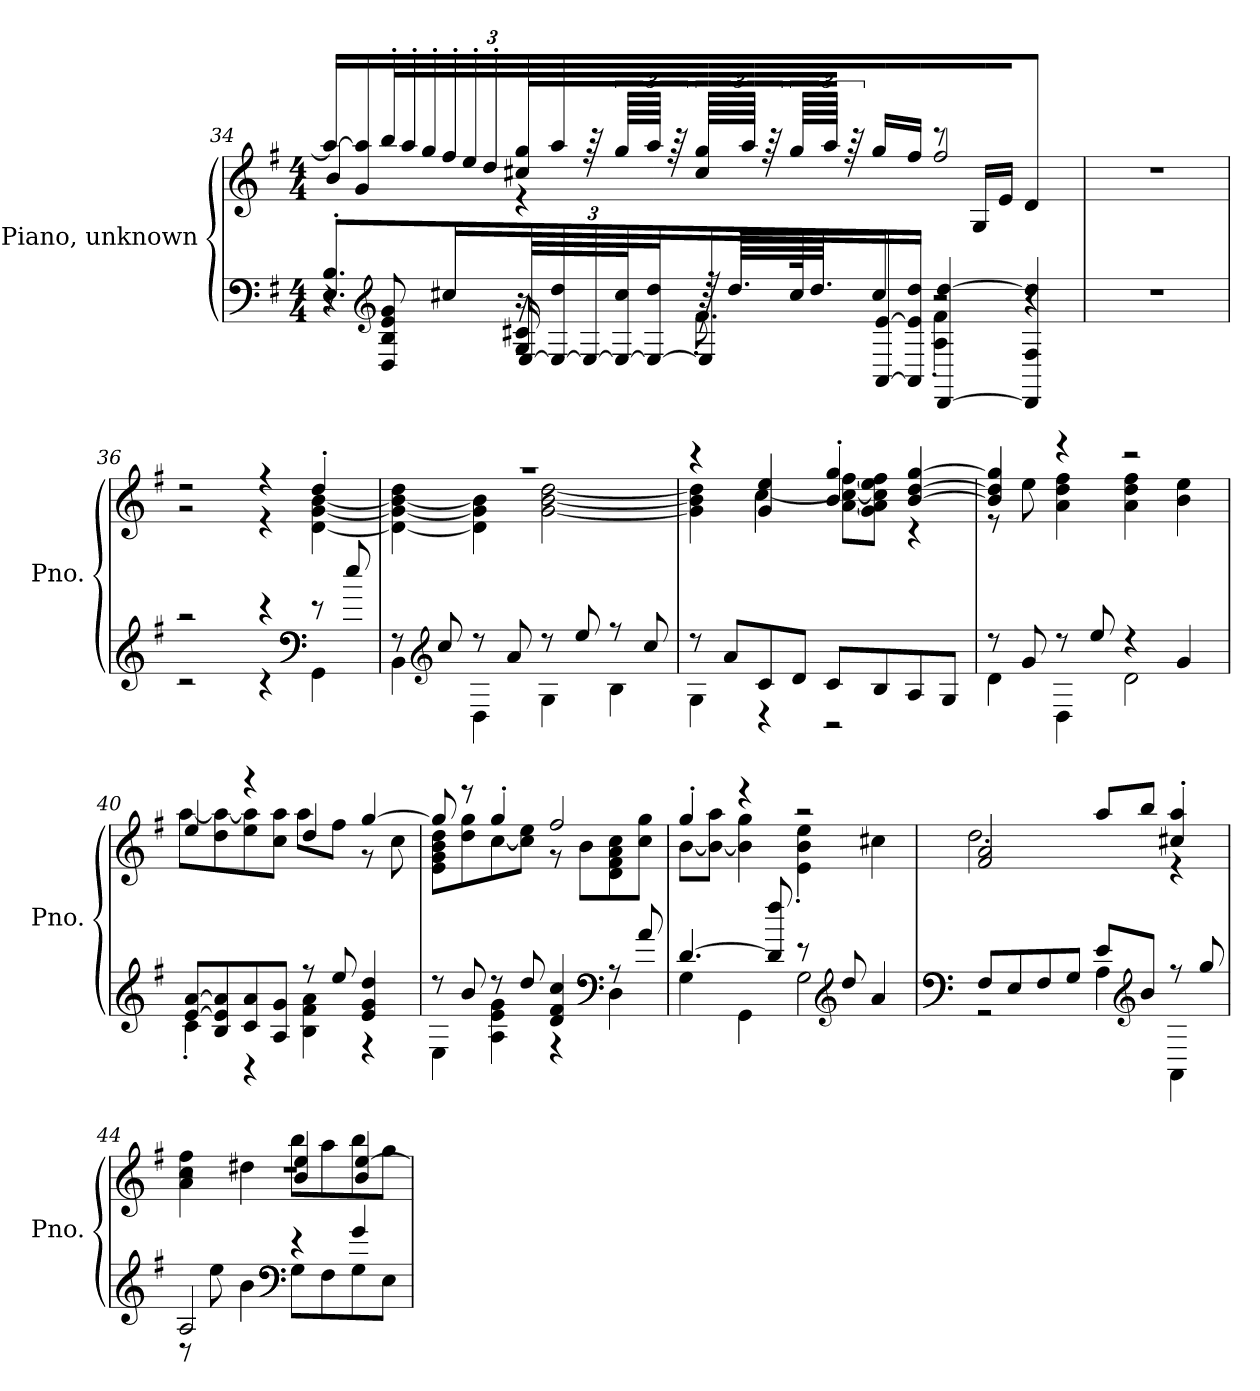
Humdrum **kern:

**kern	**kern
*part1	*part1
*staff2	*staff1
*I"Piano, unknown	*
*I'Pno.	*
!!LO:PB:g=z
*clefF4	*clefG2
*k[f#]	*k[f#]
*M4/4	*M4/4
=34	=34
*^	*^
*	*^	*	*
8r	4r	8.E/' 8.B/'L	16aa/LL_	4b/
.	.	.	16g/ 16aa/]	.
*clefG2	*	*	*	*
*	*	*	*Xbrackettup	*
8D/ 8B/ 8e/ 8g/	.	.	48bb'/L	.
.	.	.	48aa'/	.
.	.	.	48gg'/	.
.	.	16cc#X/L	48ff#'/	.
.	.	.	48ee'/	.
.	.	.	48dd'/	.
*	*	*Xbrackettup	*brackettup	*
16G/ 16c#X/	16r	[96E/LL	96cc#X/ 96gg/L	4r
.	.	96E/_ 96dd/	96aa/JJJJ	.
.	.	96E/_	96r	.
.	.	96E/_ 96cc#/J	96gg/LLLL	.
.	.	48E/_ 48dd/J	96aa/JJJJ	.
.	.	.	96r	.
128r	8.f#'\	16E/]	96cc#/ 96gg/LLLL	.
64.dd'/LLLL	.	.	.	.
.	.	.	96aa/JJJJ	.
.	.	.	96r	.
128cc#/K	.	.	96gg/LLLL	.
64.dd'/JJJ	.	.	.	.
.	.	.	96aa/JJJJ	.
.	.	.	96r	.
8cc#'/J	.	[16AA/ [16e/	16gg/LL	.
.	.	16AA/] 16e/] 16dd/JJ	16ff#/JJ	.
2r	4A\' 4f#\'	[4DD/ [4dd/	8r	2ff#/
.	.	.	16G/LL	.
.	.	.	16e/JJ	.
.	4r	4DD/] 4F#/ 4dd/]	4d/	.
*v	*v	*v	*	*
*	*v	*v
=35	=35
1r	1r
=36	=36
*^	*^
2r	2r	2r	2r
4r	4r	4r	4r
*clefF4	*	*	*
8r	4GG\	4dd'/	[4d\ [4g\ [4b\
8ee/	.	.	.
!!LO:LB:g=z	!!
=37	=37	=37	=37
8r	4BB\	1r	4d\_ 4g\_ 4b\_ 4dd\
*clefG2	*	*	*
8cc/	.	.	.
8r	4D\	.	4d\] 4g\] 4b\]
8a/	.	.	.
8r	4G\	.	[2g\ [2b\ [2dd\
8ee/	.	.	.
8r	4B\	.	.
8cc/	.	.	.
=38	=38	=38	=38
8r	4G\	4r	4g\] 4b\] 4dd\]
8a/L	.	.	.
8c/	4r	4g/ 4ee/	[4cc\
8d/J	.	.	.
8c/L	2r	4b/' 4gg/'	[8a\ 8cc\_ [8ff#\L
8B/	.	.	8g\ 8a\] 8cc\] 8ee\ 8ff#\]J
8A/	.	[4b/ [4dd/ [4gg/	4r
8G/J	.	.	.
=39	=39	=39	=39
8r	4d\	4b/] 4dd/] 4gg/]	8r
8g/	.	.	8ee\
8r	4D\	4r	4a\ 4dd\ 4ff#\
8ee/	.	.	.
4r	2d\	2r	4a\ 4dd\ 4ff#\
4g/	.	.	4b\ 4ee\
=40	=40	=40	=40
[8e/ [8a/L	4c'\	4ee/	[8aa\L
8B/ 8e/] 8a/]	.	.	8dd\ 8aa\_
8c/ 8a/	4r	4r	8ee\ 8aa\]
8A/ 8g/J	.	.	8cc\ 8aa\J
8r	4B\ 4f#\ 4a\	4dd/	8aa\L
8ee/	.	.	8ff#\J
4e/ 4g/ 4dd/	4r	[4gg/	8r
.	.	.	8cc\
!!LO:LB:g=z	!!
=41	=41	=41	=41
8r	4E\	8gg/]	8e\ 8g\ 8b\ 8dd\L
8b/	.	8r	8dd\ 8gg\
8r	4A\ 4e\ 4g\	4gg'/	[8cc\
8dd/	.	.	8cc\] 8ee\J
4d/ 4f#/ 4cc/	4r	2ff#/	8r
.	.	.	8b\L
*clefF4	*	*	*
8r	4D\	.	8d\ 8f#\ 8a\ 8cc\
8a/	.	.	8cc\ 8gg\J
=42	=42	=42	=42
[4.d/	4G\	4gg'/	[8b\L
.	.	.	8b\_ 8aa\J
.	4GG\	4r	4b\] 4gg\
8d/] 8ff#/	.	.	.
8r	2G\	2r	4e\' 4b\' 4ee\'
*clefG2	*	*	*
8dd/	.	.	.
4a/	.	.	4cc#X\
=43	=43	=43	=43
*clefF4	*	*	*
8F#/L	2r	2f#/ 2a/	2.dd\
8E/	.	.	.
8F#/	.	.	.
8G/J	.	.	.
8e/L	4A\	8aa/L	.
*clefG2	*	*	*
8b/J	.	8bb/J	.
8r	4AA\	4cc#X/' 4aa/'	4r
8gg/	.	.	.
!!LO:LB:g=z
=44	=44	=44	=44
*	*	*	*^
2A/	8r	1r	4a\ 4cc\ 4ff#\	2r
.	8ee\	.	.	.
.	4b\	.	4dd#X\	.
*clefF4	*	*	*	*
4r	8G\L	.	8bb\L	4b/ 4ee/
.	8F#\	.	8aa\	.
4g/	8G\	.	8bb\	4b/ [4ee/
.	8E\J	.	8gg\J	.
*v	*v	*	*	*
*	*v	*v	*v
=	=
*-	*-
